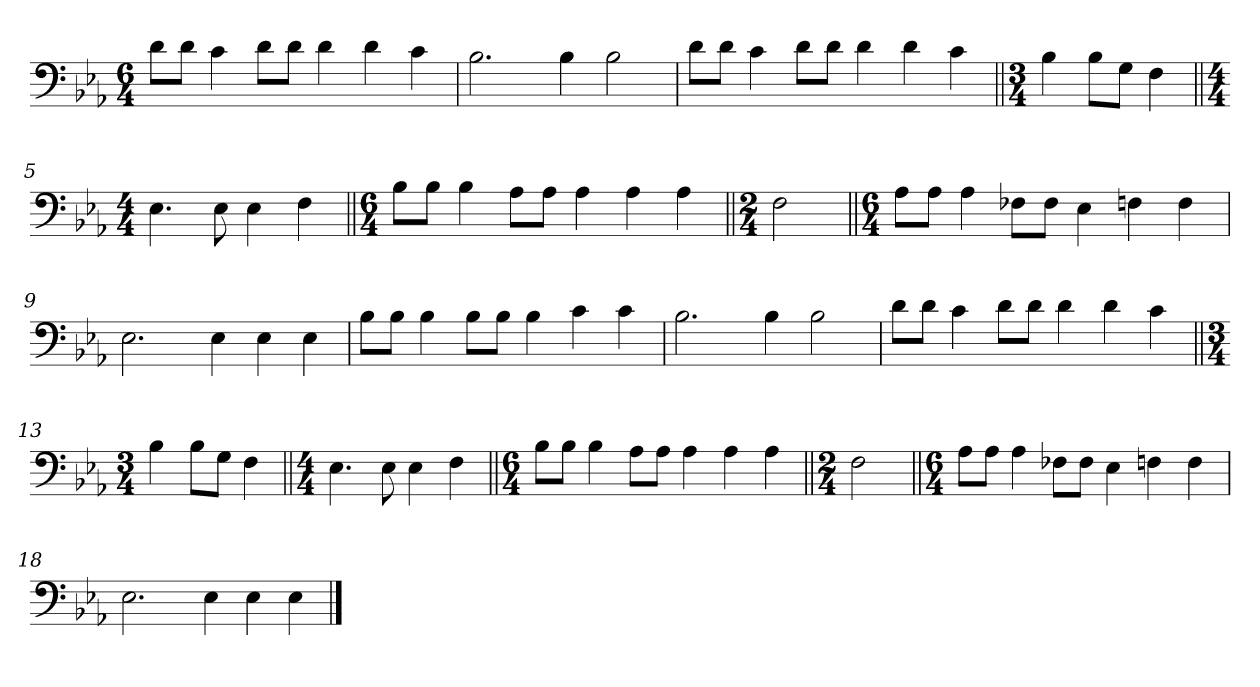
**kern
*part1
*staff1
*clefF4
*k[b-e-a-]
*M6/4
=1
8d\L
8d\J
4c\
8d\L
8d\J
4d\
4d\
4c\
=2
2.B-\
4B-\
2B-\
=3
8d\L
8d\J
4c\
8d\L
8d\J
4d\
4d\
4c\
=4||
*M3/4
4B-\
8B-\L
8G\J
4F\
=5||
*M4/4
4.E-\
8E-\
4E-\
4F\
=6||
*M6/4
8B-\L
8B-\J
4B-\
8A-\L
8A-\J
4A-\
4A-\
4A-\
=7||
*M2/4
2F\
=8||
*M6/4
8A-\L
8A-\J
4A-\
8F-X\L
8F-\J
4E-\
4Fn\
4F\
=9
2.E-\
4E-\
4E-\
4E-\
=10
8B-\L
8B-\J
4B-\
8B-\L
8B-\J
4B-\
4c\
4c\
=11
2.B-\
4B-\
2B-\
=12
8d\L
8d\J
4c\
8d\L
8d\J
4d\
4d\
4c\
=13||
*M3/4
4B-\
8B-\L
8G\J
4F\
=14||
*M4/4
4.E-\
8E-\
4E-\
4F\
=15||
*M6/4
8B-\L
8B-\J
4B-\
8A-\L
8A-\J
4A-\
4A-\
4A-\
=16||
*M2/4
2F\
=17||
*M6/4
8A-\L
8A-\J
4A-\
8F-X\L
8F-\J
4E-\
4Fn\
4F\
=18
2.E-\
4E-\
4E-\
4E-\
==
*-
